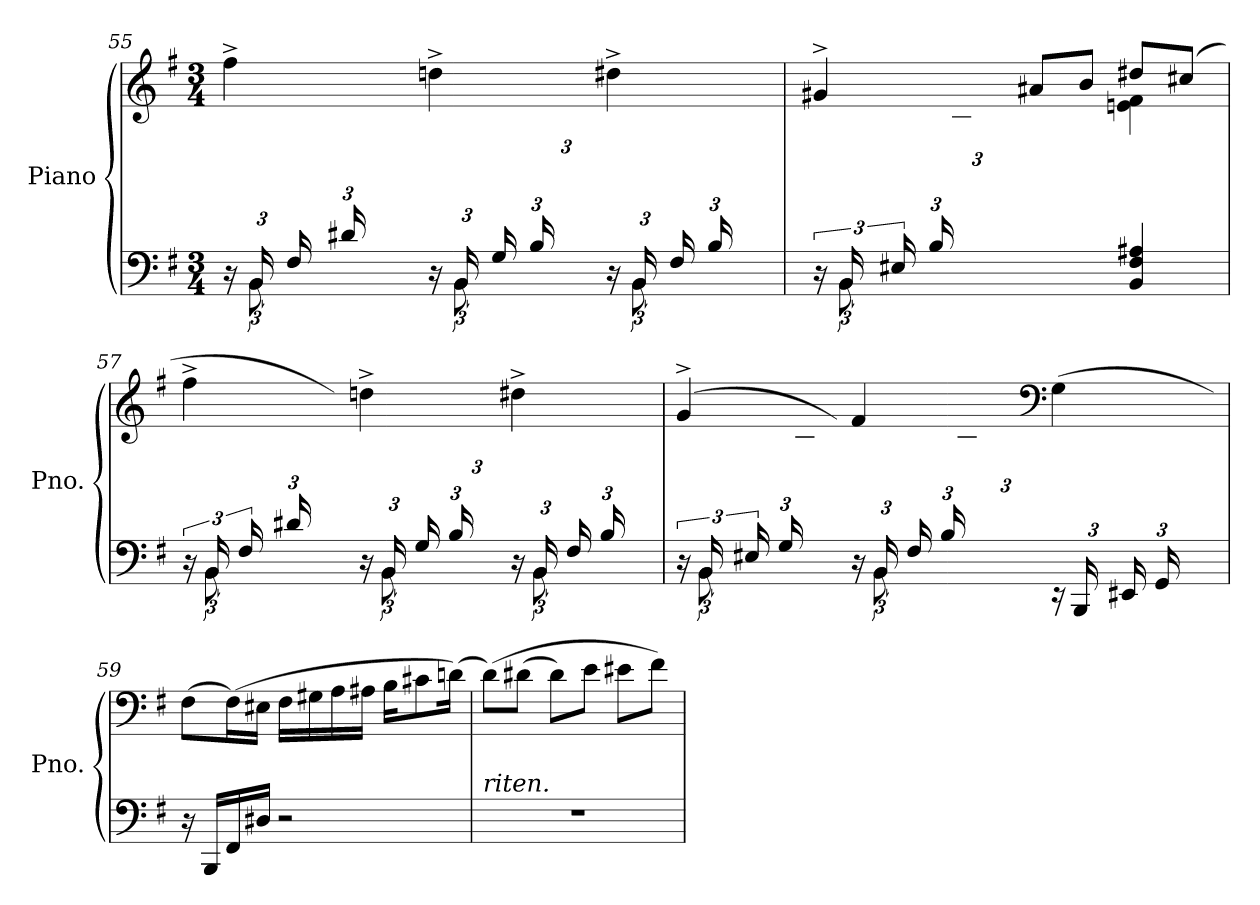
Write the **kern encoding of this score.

**kern	**kern
*part1	*part1
*staff2	*staff1
*I"Piano	*
*I'Pno.	*
!!LO:PB:g=z
*clefF4	*clefG2
*k[f#]	*k[f#]
*M3/4	*M3/4
=55	=55
*^	*
*Xbrackettup	*brackettup	*
*	*	*^
24r	24ryy	4ff#^\	6ryy
(24BB/LL	12BB\	.	.
24F#/	.	.	.
*Xbrackettup	*	*	*
24d#X/	8ryy	.	.
12ryy	.	.	24f#\
.	.	.	24b\JJ)
*	*brackettup	*	*
24r	24ryy	4ddn^\	6ryy
(24BB/LL	12BB\	.	.
24G/	.	.	.
*Xbrackettup	*	*	*
24B/	8ryy	.	.
12ryy	.	.	24dn\
.	.	.	24g\JJ)
*	*brackettup	*	*
24r	24ryy	4dd#X^\	6ryy
(24BB/LL	12BB\	.	.
24F#/	.	.	.
*Xbrackettup	*	*	*
24B/	8ryy	.	.
12ryy	.	.	24d#X\
.	.	.	24f#\JJ)
*	*	*v	*v
=56	=56	=56
*	*brackettup	*
*	*	*^
*	*	*	*^
24r	24ryy	4g#X^/	2ryy	6ryy
(24BB/LL	12BB\	.	.	.
24E#X/	.	.	.	.
*Xbrackettup	*	*	*	*
24B/	8ryy	.	.	.
12ryy	.	.	.	24c#X\
.	.	.	.	24e#X\JJ
4ryy	2ryy	8a#X/L	.	2ryy
.	.	8b/J	.	.
4BB/ 4F#/ 4A#X/	.	8dd#X/L	4en\ 4f#\	.
.	.	(8cc#X/J	.	.
*	*	*v	*v	*v
!!LO:LB:g=z
=57	=57	=57
*	*brackettup	*
*	*	*^
24r	24ryy	4ff#^\	6ryy
(24BB/LL	12BB\	.	.
24F#/	.	.	.
*Xbrackettup	*	*	*
24d#X/	8ryy	.	.
12ryy	.	.	24f#\
.	.	.	24b\JJ)
*	*brackettup	*	*
24r	24ryy	4ddn^\	6ryy
(24BB/LL	12BB\	.	.
24G/	.	.	.
*Xbrackettup	*	*	*
24B/	8ryy	.	.
12ryy	.	.	24dn\
.	.	.	24g\JJ)
*	*brackettup	*	*
24r	24ryy	4dd#X^\)	6ryy
(24BB/LL	12BB\	.	.
24F#/	.	.	.
*Xbrackettup	*	*	*
24B/	8ryy	.	.
12ryy	.	.	24d#X\
.	.	.	24f#\JJ)
=58	=58	=58	=58
*	*brackettup	*	*
24r	24ryy	(>4g^/	6ryy
(24BB/LL	12BB\	.	.
24E#X/	.	.	.
*Xbrackettup	*	*	*
24G/	8ryy	.	.
12ryy	.	.	24B\
.	.	.	24dn\JJ)
*	*brackettup	*	*
24r	24ryy	4f#/)	6ryy
(24BB/LL	12BB\	.	.
24F#/	.	.	.
*Xbrackettup	*	*	*
24B/	8ryy	.	.
12ryy	.	.	24c##X\
.	.	.	24d#X\JJ)
*	*	*clefF4	*
24rEE	4ryy	(4G\	6ryy
(24BBB/LL	.	.	.
24EE#X/	.	.	.
24GG/	.	.	.
12ryy	.	.	24BB\
.	.	.	24Dn\JJ)
*v	*v	*	*
*	*v	*v
!!LO:LB:g=z
=59	=59
16r	(8F#\L)
16BBB/LL	.
16FF#/	(16F#\L)
16D#X/JJ	16E#X\JJ
2r	16F#\LL
.	16G#X\
.	16A\
.	16A#X\JJ
.	16B\KL
.	8c#X\
.	(16dn\Jk)
=60	=60
!LO:TX:a:i:t=riten.	!
2.r	(8d\L)
.	(8d#X\J
.	8d#\L)
.	8e\J
.	8e#X\L
.	8f#\J)
=	=
*-	*-
